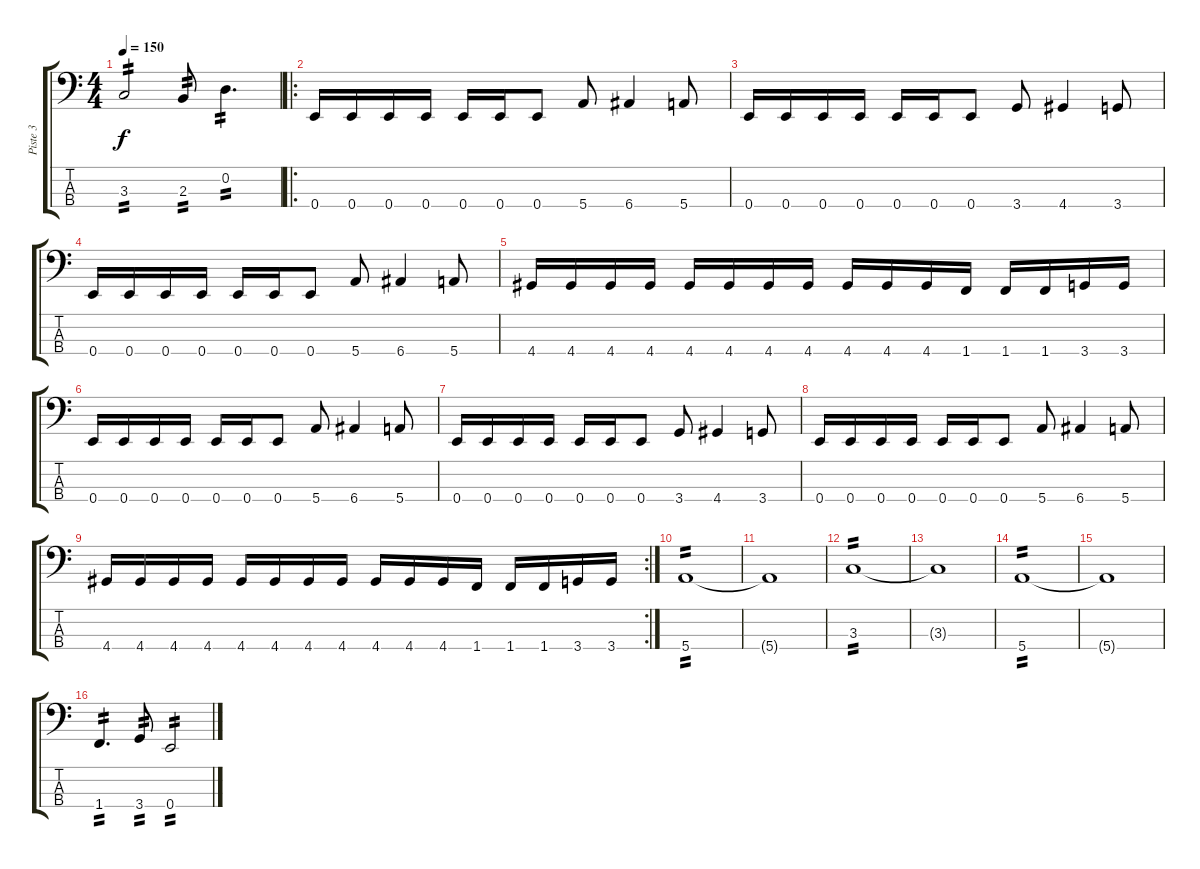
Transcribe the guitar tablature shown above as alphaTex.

\track ("Piste 3" "Piste 3") {instrument electricbasspick}
\staff {score tabs}
\tuning (G2 D2 A1 E1) {hide}
\ts (4 4)
\tempo 150
\clef f4
\ks c
3.3.2{tp 2 dy f} 2.3.8{tp 2} 0.2.4{d tp 2} |
\ro
0.4.16 0.4.16 0.4.16 0.4.16 0.4.16 0.4.16 0.4.8 5.4.8 6.4.4 5.4.8 |
0.4.16 0.4.16 0.4.16 0.4.16 0.4.16 0.4.16 0.4.8 3.4.8 4.4.4 3.4.8 |
0.4.16 0.4.16 0.4.16 0.4.16 0.4.16 0.4.16 0.4.8 5.4.8 6.4.4 5.4.8 |
4.4.16 4.4.16 4.4.16 4.4.16 4.4.16 4.4.16 4.4.16 4.4.16 4.4.16 4.4.16 4.4.16 1.4.16 1.4.16 1.4.16 3.4.16 3.4.16 |
0.4.16 0.4.16 0.4.16 0.4.16 0.4.16 0.4.16 0.4.8 5.4.8 6.4.4 5.4.8 |
0.4.16 0.4.16 0.4.16 0.4.16 0.4.16 0.4.16 0.4.8 3.4.8 4.4.4 3.4.8 |
0.4.16 0.4.16 0.4.16 0.4.16 0.4.16 0.4.16 0.4.8 5.4.8 6.4.4 5.4.8 |
\rc 2
4.4.16 4.4.16 4.4.16 4.4.16 4.4.16 4.4.16 4.4.16 4.4.16 4.4.16 4.4.16 4.4.16 1.4.16 1.4.16 1.4.16 3.4.16 3.4.16 |
5.4.1{tp 2} |
5.4{t}.1 |
3.3.1{tp 2} |
3.3{t}.1 |
5.4.1{tp 2} |
5.4{t}.1 |
1.4.4{d tp 2} 3.4.8{tp 2} 0.4.2{tp 2}
